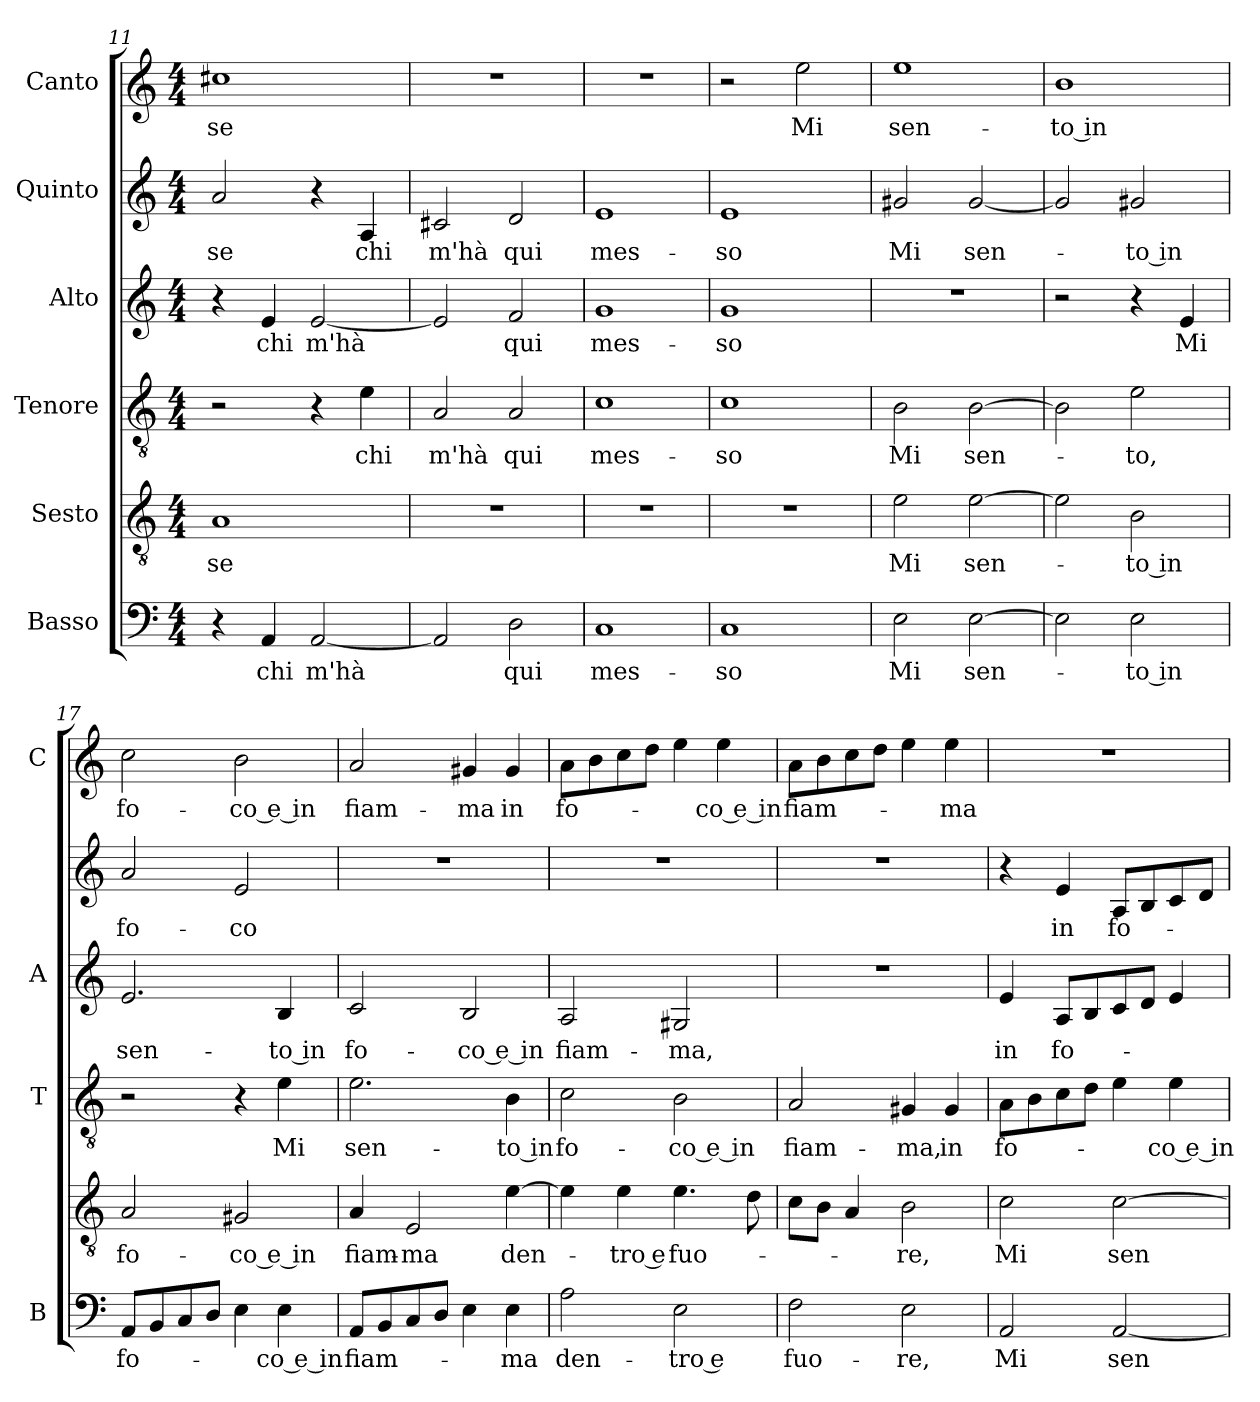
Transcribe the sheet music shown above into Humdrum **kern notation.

**kern	**text	**kern	**text	**kern	**text	**kern	**text	**kern	**text	**kern	**text
*part6	*part6	*part5	*part5	*part4	*part4	*part3	*part3	*part2	*part2	*part1	*part1
*staff6	*staff6	*staff5	*staff5	*staff4	*staff4	*staff3	*staff3	*staff2	*staff2	*staff1	*staff1
*I"Basso	*	*I"Sesto	*	*I"Tenore	*	*I"Alto	*	*I"Quinto	*	*I"Canto	*
*I'B	*	*	*	*I'T	*	*I'A	*	*	*	*I'C	*
*clefF4	*	*clefGv2	*	*clefGv2	*	*clefG2	*	*clefG2	*	*clefG2	*
*k[]	*	*k[]	*	*k[]	*	*k[]	*	*k[]	*	*k[]	*
*C:	*	*C:	*	*C:	*	*C:	*	*C:	*	*C:	*
*M4/4	*	*M4/4	*	*M4/4	*	*M4/4	*	*M4/4	*	*M4/4	*
=11	=11	=11	=11	=11	=11	=11	=11	=11	=11	=11	=11
!	!	!	!LO:LY:b	!	!	!	!	!	!LO:LY:b	!	!LO:LY:b
4r	.	1A	se	2r	.	4r	.	2a/	se	1cc#X	se
!	!LO:LY:b	!	!	!	!	!	!LO:LY:b	!	!	!	!
4AA/	chi	.	.	.	.	4e/	chi	.	.	.	.
!	!LO:LY:b	!	!	!	!	!	!LO:LY:b	!	!	!	!
[2AA/	m'hà	.	.	4r	.	[2e/	m'hà	4r	.	.	.
!	!	!	!	!	!LO:LY:b	!	!	!	!LO:LY:b	!	!
.	.	.	.	4e\	chi	.	.	4A/	chi	.	.
=12	=12	=12	=12	=12	=12	=12	=12	=12	=12	=12	=12
!	!	!	!	!	!LO:LY:b	!	!	!	!LO:LY:b	!	!
2AA/]	.	1r	.	2A/	m'hà	2e/]	.	2c#X/	m'hà	1r	.
!	!LO:LY:b	!	!	!	!LO:LY:b	!	!LO:LY:b	!	!LO:LY:b	!	!
2D\	qui	.	.	2A/	qui	2f/	qui	2d/	qui	.	.
=13	=13	=13	=13	=13	=13	=13	=13	=13	=13	=13	=13
!	!LO:LY:b	!	!	!	!LO:LY:b	!	!LO:LY:b	!	!LO:LY:b	!	!
1C	mes-	1r	.	1c	mes-	1g	mes-	1e	mes-	1r	.
=14	=14	=14	=14	=14	=14	=14	=14	=14	=14	=14	=14
!	!LO:LY:b	!	!	!	!LO:LY:b	!	!LO:LY:b	!	!LO:LY:b	!	!
1C	-so	1r	.	1c	-so	1g	-so	1e	-so	2r	.
!	!	!	!	!	!	!	!	!	!	!	!LO:LY:b
.	.	.	.	.	.	.	.	.	.	2ee\	Mi
=15	=15	=15	=15	=15	=15	=15	=15	=15	=15	=15	=15
!	!LO:LY:b	!	!LO:LY:b	!	!LO:LY:b	!	!	!	!LO:LY:b	!	!LO:LY:b
2E\	Mi	2e\	Mi	2B\	Mi	1r	.	2g#X/	Mi	1ee	sen-
!	!LO:LY:b	!	!LO:LY:b	!	!LO:LY:b	!	!	!	!LO:LY:b	!	!
[2E\	sen-	[2e\	sen-	[2B\	sen-	.	.	[2g#/	sen-	.	.
=16	=16	=16	=16	=16	=16	=16	=16	=16	=16	=16	=16
!	!	!	!	!	!	!	!	!	!	!	!LO:LY:b
2E\]	.	2e\]	.	2B\]	.	2r	.	2g#/]	.	1b	-to in
!	!LO:LY:b	!	!LO:LY:b	!	!LO:LY:b	!	!	!	!LO:LY:b	!	!
2E\	-to in	2B\	-to in	2e\	-to,	4r	.	2g#X/	-to in	.	.
!	!	!	!	!	!	!	!LO:LY:b	!	!	!	!
.	.	.	.	.	.	4e/	Mi	.	.	.	.
=17	=17	=17	=17	=17	=17	=17	=17	=17	=17	=17	=17
!	!LO:LY:b	!	!LO:LY:b	!	!	!	!LO:LY:b	!	!LO:LY:b	!	!LO:LY:b
8AA/L	fo-	2A/	fo-	2r	.	2.e/	sen-	2a/	fo-	2cc\	fo-
8BB/	.	.	.	.	.	.	.	.	.	.	.
8C/	.	.	.	.	.	.	.	.	.	.	.
8D/J	.	.	.	.	.	.	.	.	.	.	.
!	!	!	!LO:LY:b	!	!	!	!	!	!LO:LY:b	!	!LO:LY:b
4E\	.	2G#X/	-co e in	4r	.	.	.	2e/	-co	2b\	-co e in
!	!LO:LY:b	!	!	!	!LO:LY:b	!	!LO:LY:b	!	!	!	!
4E\	-co e in	.	.	4e\	Mi	4B/	-to in	.	.	.	.
=18	=18	=18	=18	=18	=18	=18	=18	=18	=18	=18	=18
!	!LO:LY:b	!	!LO:LY:b	!	!LO:LY:b	!	!LO:LY:b	!	!	!	!LO:LY:b
8AA/L	fiam-	4A/	fiam-	2.e\	sen-	2c/	fo-	1r	.	2a/	fiam-
8BB/	.	.	.	.	.	.	.	.	.	.	.
!	!	!	!LO:LY:b	!	!	!	!	!	!	!	!
8C/	.	2E/	-ma	.	.	.	.	.	.	.	.
8D/J	.	.	.	.	.	.	.	.	.	.	.
!	!	!	!	!	!	!	!LO:LY:b	!	!	!	!LO:LY:b
4E\	.	.	.	.	.	2B/	-co e in	.	.	4g#X/	-ma
!	!LO:LY:b	!	!LO:LY:b	!	!LO:LY:b	!	!	!	!	!	!LO:LY:b
4E\	-ma	[4e\	den-	4B\	-to in	.	.	.	.	4g#/	in
!!LO:PB:g=z
=19	=19	=19	=19	=19	=19	=19	=19	=19	=19	=19	=19
!	!LO:LY:b	!	!	!	!LO:LY:b	!	!LO:LY:b	!	!	!	!LO:LY:b
2A\	den-	4e\]	.	2c\	fo-	2A/	fiam-	1r	.	8a\L	fo-
.	.	.	.	.	.	.	.	.	.	8b\	.
!	!	!	!LO:LY:b	!	!	!	!	!	!	!	!
.	.	4e\	-tro e	.	.	.	.	.	.	8cc\	.
.	.	.	.	.	.	.	.	.	.	8dd\J	.
!	!LO:LY:b	!	!LO:LY:b	!	!LO:LY:b	!	!LO:LY:b	!	!	!	!
2E\	-tro e	4.e\	fuo-	2B\	-co e in	2G#X/	-ma,	.	.	4ee\	.
!	!	!	!	!	!	!	!	!	!	!	!LO:LY:b
.	.	.	.	.	.	.	.	.	.	4ee\	-co e in
.	.	8d\	.	.	.	.	.	.	.	.	.
=20	=20	=20	=20	=20	=20	=20	=20	=20	=20	=20	=20
!	!LO:LY:b	!	!	!	!LO:LY:b	!	!	!	!	!	!LO:LY:b
2F\	fuo-	8c\L	.	2A/	fiam-	1r	.	1r	.	8a\L	fiam-
.	.	8B\J	.	.	.	.	.	.	.	8b\	.
.	.	4A/	.	.	.	.	.	.	.	8cc\	.
.	.	.	.	.	.	.	.	.	.	8dd\J	.
!	!LO:LY:b	!	!LO:LY:b	!	!LO:LY:b	!	!	!	!	!	!
2E\	-re,	2B\	-re,	4G#X/	-ma,	.	.	.	.	4ee\	.
!	!	!	!	!	!LO:LY:b	!	!	!	!	!	!LO:LY:b
.	.	.	.	4G#/	in	.	.	.	.	4ee\	-ma
=21	=21	=21	=21	=21	=21	=21	=21	=21	=21	=21	=21
!	!LO:LY:b	!	!LO:LY:b	!	!LO:LY:b	!	!LO:LY:b	!	!	!	!
2AA/	Mi	2c\	Mi	8A\L	fo-	4e/	in	4r	.	1r	.
.	.	.	.	8B\	.	.	.	.	.	.	.
!	!	!	!	!	!	!	!LO:LY:b	!	!LO:LY:b	!	!
.	.	.	.	8c\	.	8A/L	fo-	4e/	in	.	.
.	.	.	.	8d\J	.	8B/	.	.	.	.	.
!	!LO:LY:b	!	!LO:LY:b	!	!	!	!	!	!LO:LY:b	!	!
[2AA/	sen-	[2c\	sen-	4e\	.	8c/	.	8A/L	fo-	.	.
.	.	.	.	.	.	8d/J	.	8B/	.	.	.
!	!	!	!	!	!LO:LY:b	!	!	!	!	!	!
.	.	.	.	4e\	-co e in	4e/	.	8c/	.	.	.
.	.	.	.	.	.	.	.	8d/J	.	.	.
=	=	=	=	=	=	=	=	=	=	=	=
*-	*-	*-	*-	*-	*-	*-	*-	*-	*-	*-	*-
